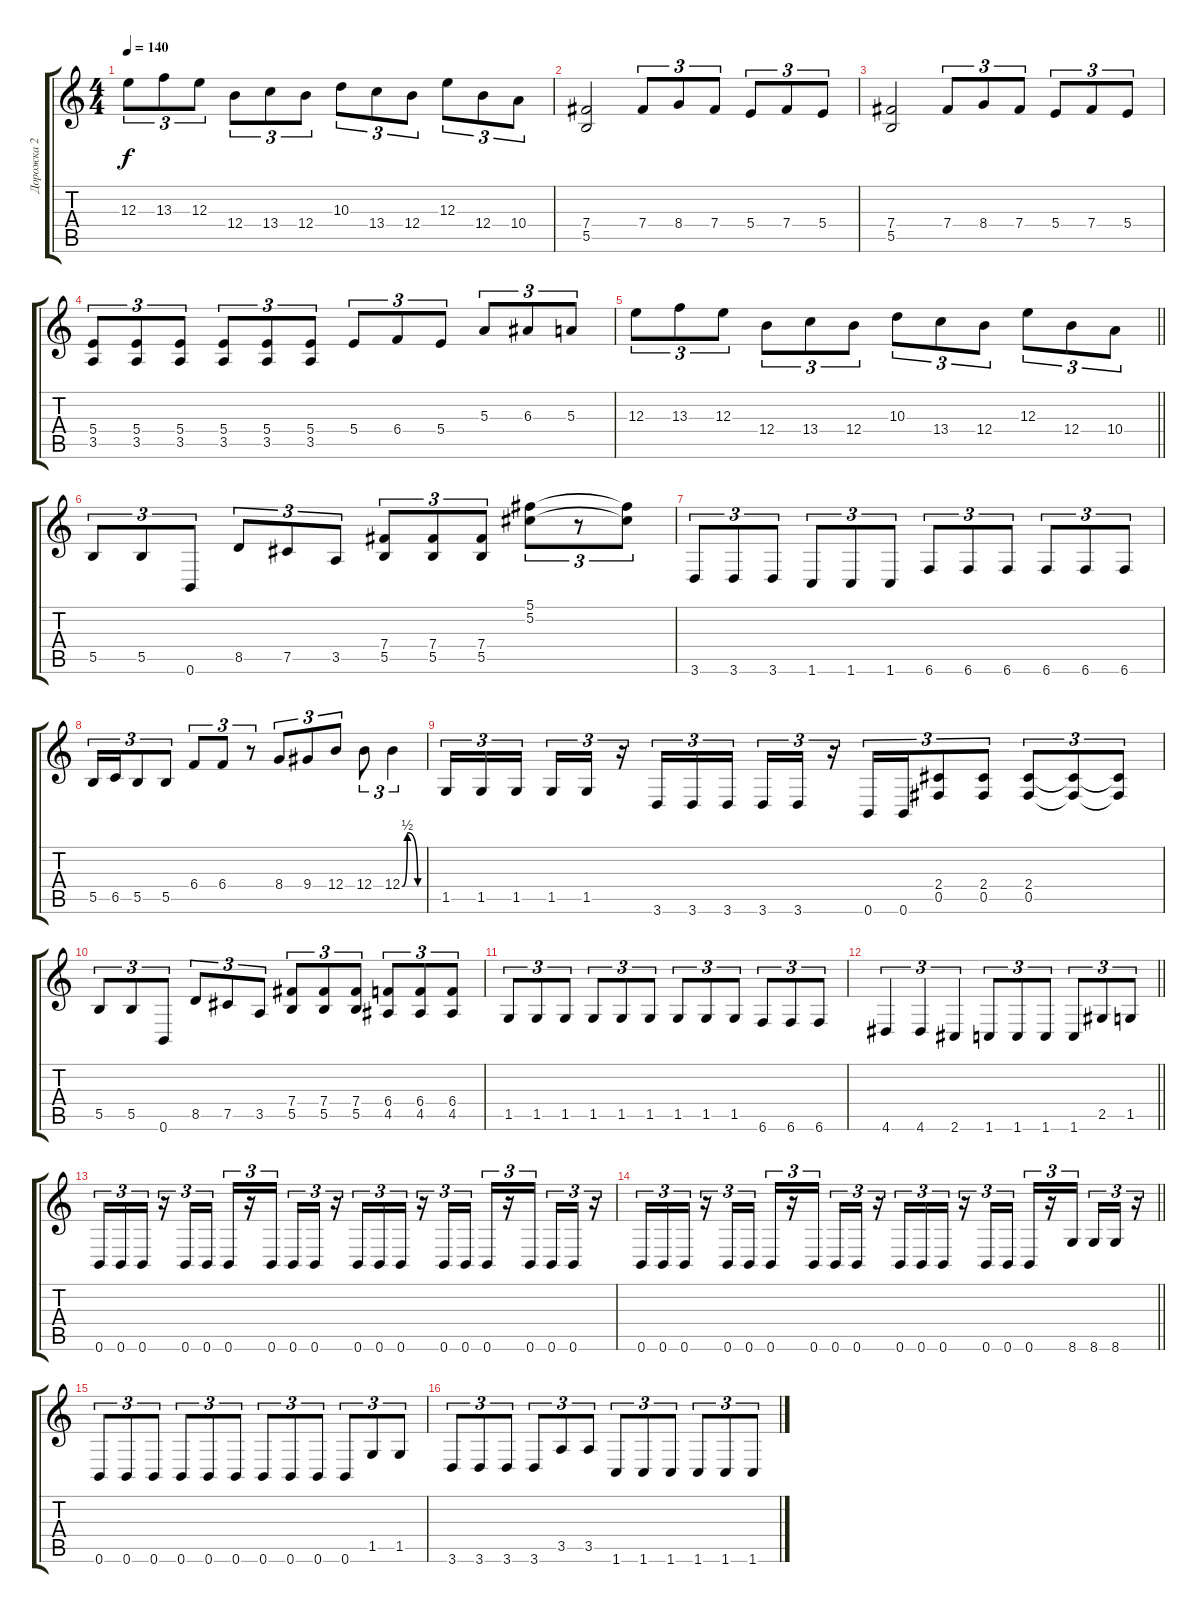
\track ("Дорожка 2" "Дорожка 2") {instrument distortionguitar}
\staff {score tabs}
\tuning (Db4 Ab3 E3 B2 Gb2 B1) {hide}
\ts (4 4)
\tempo 140
\clef g2
\ks c
12.3.8{tu (3 2) dy f} 13.3.8{tu (3 2)} 12.3.8{tu (3 2)} 12.4.8{tu (3 2)} 13.4.8{tu (3 2)} 12.4.8{tu (3 2)} 10.3.8{tu (3 2)} 13.4.8{tu (3 2)} 12.4.8{tu (3 2)} 12.3.8{tu (3 2)} 12.4.8{tu (3 2)} 10.4.8{tu (3 2)} |
(7.4 5.5).2 7.4.8{tu (3 2)} 8.4.8{tu (3 2)} 7.4.8{tu (3 2)} 5.4.8{tu (3 2)} 7.4.8{tu (3 2)} 5.4.8{tu (3 2)} |
(7.4 5.5).2 7.4.8{tu (3 2)} 8.4.8{tu (3 2)} 7.4.8{tu (3 2)} 5.4.8{tu (3 2)} 7.4.8{tu (3 2)} 5.4.8{tu (3 2)} |
(5.4 3.5).8{tu (3 2)} (5.4 3.5).8{tu (3 2)} (5.4 3.5).8{tu (3 2)} (5.4 3.5).8{tu (3 2)} (5.4 3.5).8{tu (3 2)} (5.4 3.5).8{tu (3 2)} 5.4.8{tu (3 2)} 6.4.8{tu (3 2)} 5.4.8{tu (3 2)} 5.3.8{tu (3 2)} 6.3.8{tu (3 2)} 5.3.8{tu (3 2)} |
\barLineRight lightlight
12.3.8{tu (3 2)} 13.3.8{tu (3 2)} 12.3.8{tu (3 2)} 12.4.8{tu (3 2)} 13.4.8{tu (3 2)} 12.4.8{tu (3 2)} 10.3.8{tu (3 2)} 13.4.8{tu (3 2)} 12.4.8{tu (3 2)} 12.3.8{tu (3 2)} 12.4.8{tu (3 2)} 10.4.8{tu (3 2)} |
\section ("" " ")
5.5.8{tu (3 2)} 5.5.8{tu (3 2)} 0.6.8{tu (3 2)} 8.5.8{tu (3 2)} 7.5.8{tu (3 2)} 3.5.8{tu (3 2)} (7.4 5.5).8{tu (3 2)} (7.4 5.5).8{tu (3 2)} (7.4 5.5).8{tu (3 2)} (5.1 5.2).8{tu (3 2)} r.8{tu (3 2)} (5.1{t} 5.2{t}).8{tu (3 2)} |
3.6.8{tu (3 2)} 3.6.8{tu (3 2)} 3.6.8{tu (3 2)} 1.6.8{tu (3 2)} 1.6.8{tu (3 2)} 1.6.8{tu (3 2)} 6.6.8{tu (3 2)} 6.6.8{tu (3 2)} 6.6.8{tu (3 2)} 6.6.8{tu (3 2)} 6.6.8{tu (3 2)} 6.6.8{tu (3 2)} |
5.5.16{tu (3 2)} 6.5.16{tu (3 2)} 5.5.8{tu (3 2)} 5.5.8{tu (3 2)} 6.4.8{tu (3 2)} 6.4.8{tu (3 2)} r.8{tu (3 2)} 8.4.8{tu (3 2)} 9.4.8{tu (3 2)} 12.4.8{tu (3 2)} 12.4.8{tu (3 2)} 12.4{be (custom 0 0 15 2 45 0 60 0)}.4{tu (3 2)} |
1.5.16{tu (3 2)} 1.5.16{tu (3 2)} 1.5.16{tu (3 2) beam splitsecondary} 1.5.16{tu (3 2)} 1.5.16{tu (3 2)} r.16{tu (3 2)} 3.6.16{tu (3 2)} 3.6.16{tu (3 2)} 3.6.16{tu (3 2) beam splitsecondary} 3.6.16{tu (3 2)} 3.6.16{tu (3 2)} r.16{tu (3 2)} 0.6.16{tu (3 2)} 0.6.16{tu (3 2)} (2.4 0.5).8{tu (3 2)} (2.4 0.5).8{tu (3 2)} (2.4 0.5).8{tu (3 2)} (2.4{t} 0.5{t}).8{tu (3 2)} (2.4{t} 0.5{t}).8{tu (3 2)} |
5.5.8{tu (3 2)} 5.5.8{tu (3 2)} 0.6.8{tu (3 2)} 8.5.8{tu (3 2)} 7.5.8{tu (3 2)} 3.5.8{tu (3 2)} (7.4 5.5).8{tu (3 2)} (7.4 5.5).8{tu (3 2)} (7.4 5.5).8{tu (3 2)} (6.4 4.5).8{tu (3 2)} (6.4 4.5).8{tu (3 2)} (6.4 4.5).8{tu (3 2)} |
1.5.8{tu (3 2)} 1.5.8{tu (3 2)} 1.5.8{tu (3 2)} 1.5.8{tu (3 2)} 1.5.8{tu (3 2)} 1.5.8{tu (3 2)} 1.5.8{tu (3 2)} 1.5.8{tu (3 2)} 1.5.8{tu (3 2)} 6.6.8{tu (3 2)} 6.6.8{tu (3 2)} 6.6.8{tu (3 2)} |
\barLineRight lightlight
4.6.4{tu (3 2)} 4.6.4{tu (3 2)} 2.6.4{tu (3 2)} 1.6.8{tu (3 2)} 1.6.8{tu (3 2)} 1.6.8{tu (3 2)} 1.6.8{tu (3 2)} 2.5.8{tu (3 2)} 1.5.8{tu (3 2)} |
\section ("" " ")
0.6.16{tu (3 2)} 0.6.16{tu (3 2)} 0.6.16{tu (3 2)} r.16{tu (3 2)} 0.6.16{tu (3 2)} 0.6.16{tu (3 2)} 0.6.16{tu (3 2)} r.16{tu (3 2)} 0.6.16{tu (3 2) beam splitsecondary} 0.6.16{tu (3 2)} 0.6.16{tu (3 2)} r.16{tu (3 2)} 0.6.16{tu (3 2)} 0.6.16{tu (3 2)} 0.6.16{tu (3 2)} r.16{tu (3 2)} 0.6.16{tu (3 2)} 0.6.16{tu (3 2)} 0.6.16{tu (3 2)} r.16{tu (3 2)} 0.6.16{tu (3 2) beam splitsecondary} 0.6.16{tu (3 2)} 0.6.16{tu (3 2)} r.16{tu (3 2)} |
\barLineRight lightlight
0.6.16{tu (3 2)} 0.6.16{tu (3 2)} 0.6.16{tu (3 2)} r.16{tu (3 2)} 0.6.16{tu (3 2)} 0.6.16{tu (3 2)} 0.6.16{tu (3 2)} r.16{tu (3 2)} 0.6.16{tu (3 2) beam splitsecondary} 0.6.16{tu (3 2)} 0.6.16{tu (3 2)} r.16{tu (3 2)} 0.6.16{tu (3 2)} 0.6.16{tu (3 2)} 0.6.16{tu (3 2)} r.16{tu (3 2)} 0.6.16{tu (3 2)} 0.6.16{tu (3 2)} 0.6.16{tu (3 2)} r.16{tu (3 2)} 8.6.16{tu (3 2) beam splitsecondary} 8.6.16{tu (3 2)} 8.6.16{tu (3 2)} r.16{tu (3 2)} |
\section ("" " ")
0.6.8{tu (3 2)} 0.6.8{tu (3 2)} 0.6.8{tu (3 2)} 0.6.8{tu (3 2)} 0.6.8{tu (3 2)} 0.6.8{tu (3 2)} 0.6.8{tu (3 2)} 0.6.8{tu (3 2)} 0.6.8{tu (3 2)} 0.6.8{tu (3 2)} 1.5.8{tu (3 2)} 1.5.8{tu (3 2)} |
3.6.8{tu (3 2)} 3.6.8{tu (3 2)} 3.6.8{tu (3 2)} 3.6.8{tu (3 2)} 3.5.8{tu (3 2)} 3.5.8{tu (3 2)} 1.6.8{tu (3 2)} 1.6.8{tu (3 2)} 1.6.8{tu (3 2)} 1.6.8{tu (3 2)} 1.6.8{tu (3 2)} 1.6.8{tu (3 2)}
